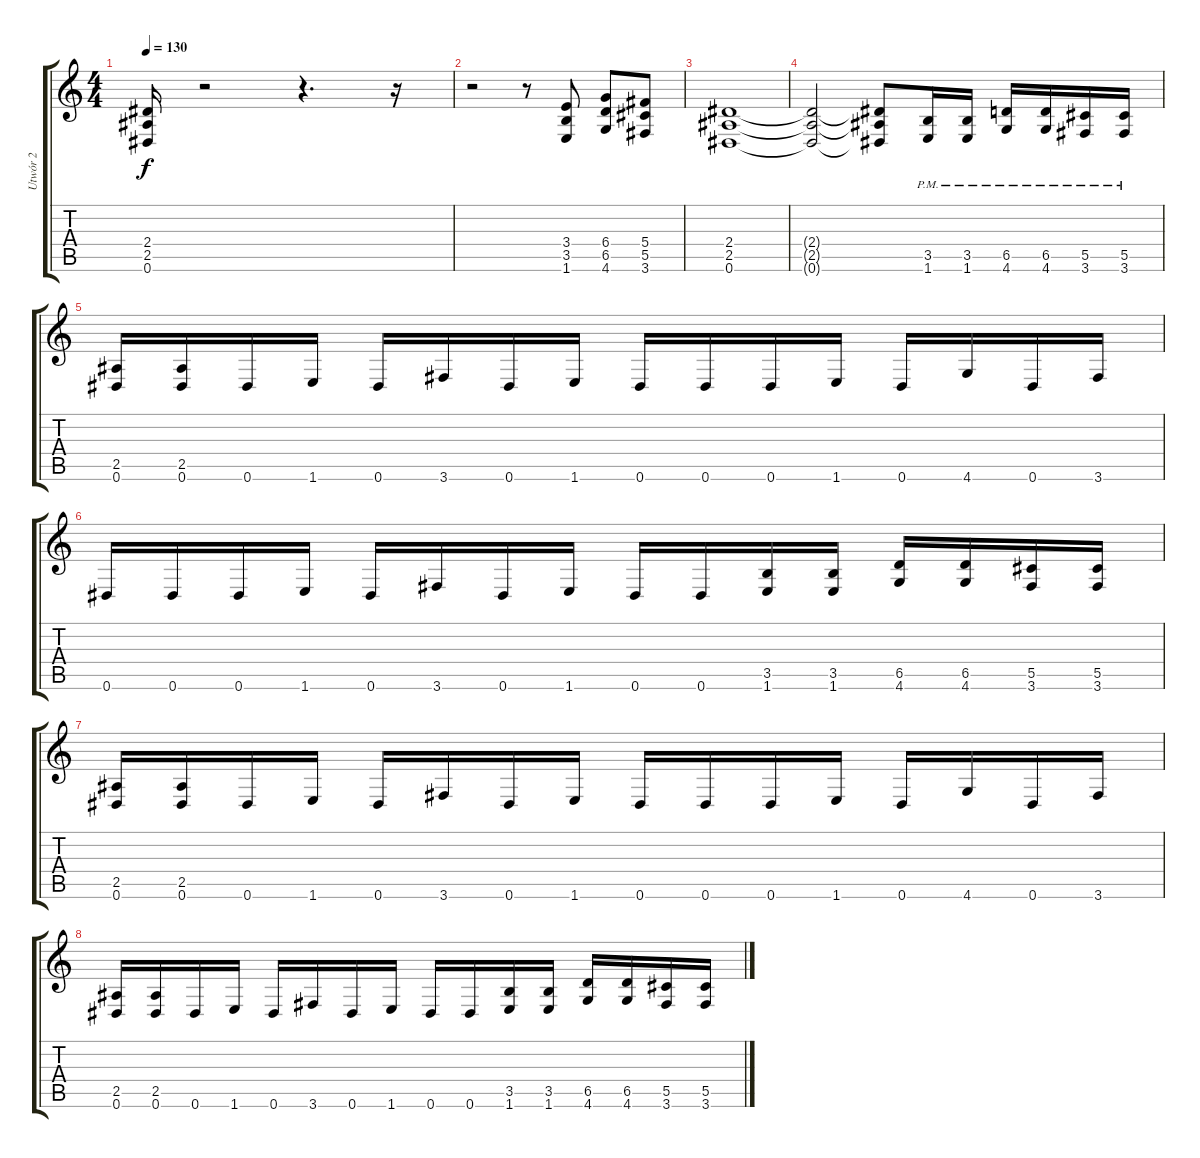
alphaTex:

\track ("Utwór 2" "Utwór 2") {instrument distortionguitar}
\staff {score tabs}
\tuning (Eb4 Bb3 Gb3 Db3 Ab2 Eb2) {hide}
\ts (4 4)
\tempo 130
\clef g2
\ks c
(2.4 2.5 0.6).16{dy f} r.2 r.4{d} r.16 |
r.2 r.8 (3.4 3.5 1.6).8 (6.4 6.5 4.6).8 (5.4 5.5 3.6).8 |
(2.4 2.5 0.6).1{balance 8} |
(2.4{t} 2.5{t} 0.6{t}).2 (2.4{t} 2.5{t} 0.6{t}).8 (3.5{pm} 1.6{pm}).16 (3.5{pm} 1.6{pm}).16 (6.5{pm} 4.6{pm}).16 (6.5{pm} 4.6{pm}).16 (5.5{pm} 3.6{pm}).16 (5.5{pm} 3.6{pm}).16 |
(2.5 0.6).16{balance 14} (2.5 0.6).16 0.6.16 1.6.16 0.6.16 3.6.16 0.6.16 1.6.16 0.6.16 0.6.16 0.6.16 1.6.16 0.6.16 4.6.16 0.6.16 3.6.16 |
0.6.16 0.6.16 0.6.16 1.6.16 0.6.16 3.6.16 0.6.16 1.6.16 0.6.16 0.6.16 (3.5 1.6).16 (3.5 1.6).16 (6.5 4.6).16 (6.5 4.6).16 (5.5 3.6).16 (5.5 3.6).16 |
(2.5 0.6).16 (2.5 0.6).16 0.6.16 1.6.16 0.6.16 3.6.16 0.6.16 1.6.16 0.6.16 0.6.16 0.6.16 1.6.16 0.6.16 4.6.16 0.6.16 3.6.16 |
(2.5 0.6).16 (2.5 0.6).16 0.6.16 1.6.16 0.6.16 3.6.16 0.6.16 1.6.16 0.6.16 0.6.16 (3.5 1.6).16 (3.5 1.6).16 (6.5 4.6).16 (6.5 4.6).16 (5.5 3.6).16 (5.5 3.6).16
